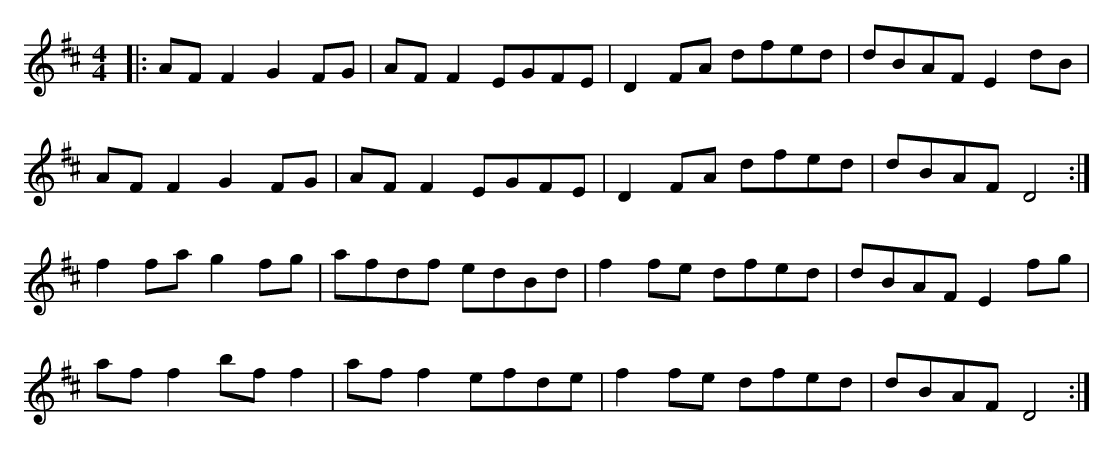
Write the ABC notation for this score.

X:1
M:4/4
K:D
|:AF F2 G2 FG|AF F2 EGFE|D2 FA dfed|dBAF E2 dB|
AF F2 G2 FG|AF F2 EGFE|D2 FA dfed|dBAF D4:|
f2 fa g2 fg|afdf edBd|f2 fe dfed|dBAF E2 fg|
af f2 bf f2|af f2 efde|f2 fe dfed|dBAF D4:|
